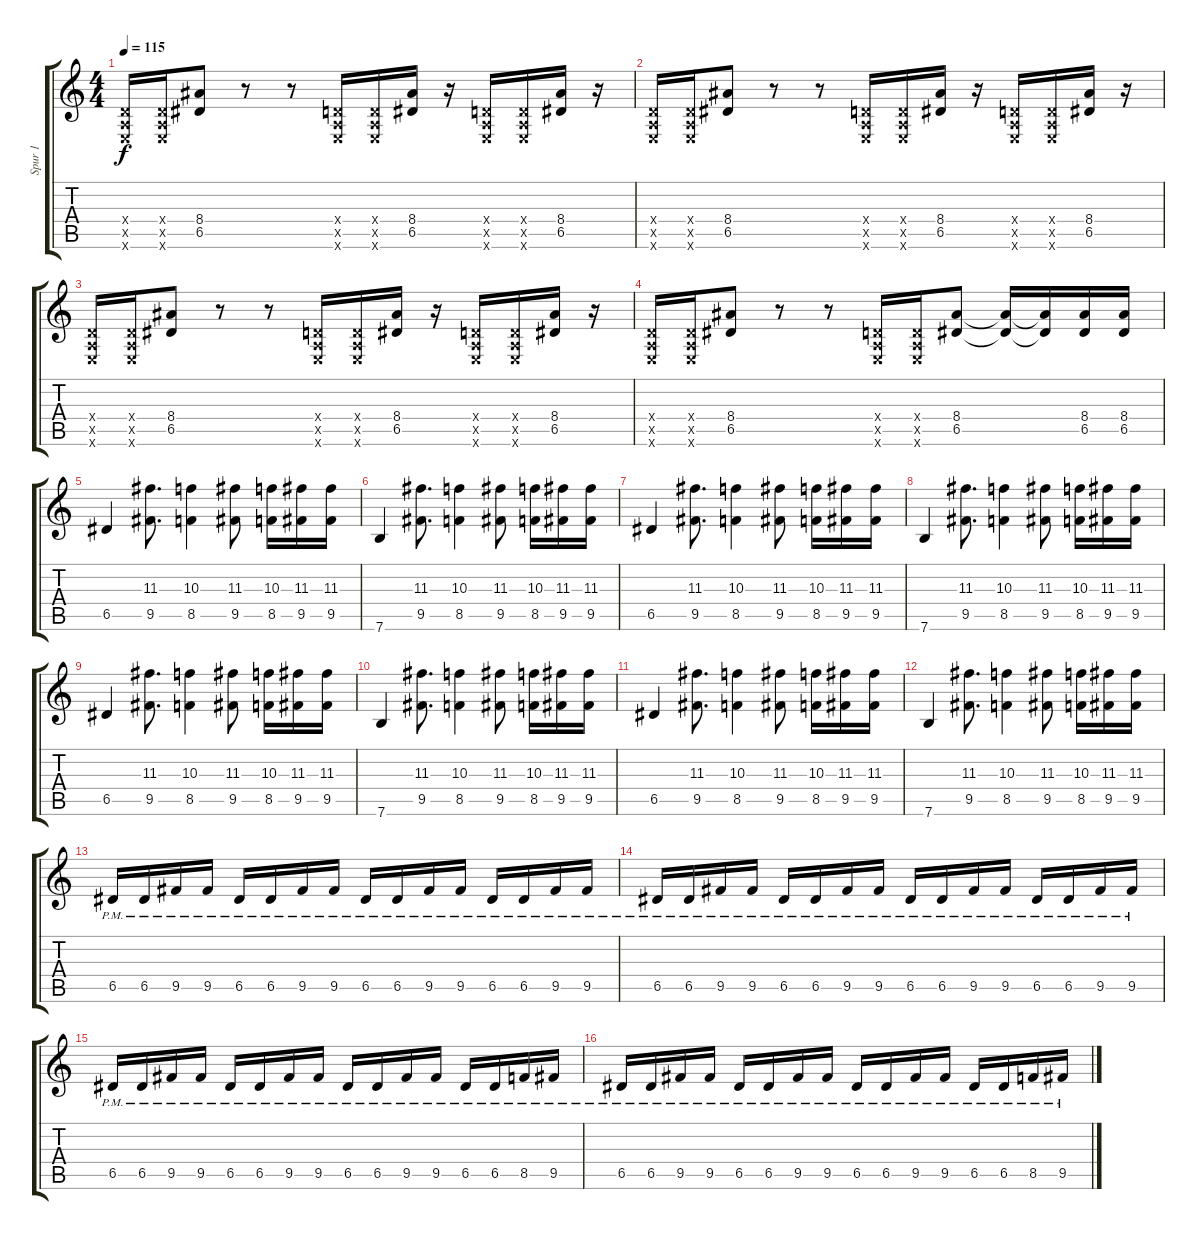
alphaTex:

\track ("Spur 1" "Spur 1") {instrument overdrivenguitar}
\staff {score tabs}
\tuning (E4 B3 G3 D3 A2 E2) {hide}
\ts (4 4)
\tempo 115
\clef g2
\ks c
(0.4{x} 0.5{x} 0.6{x}).16{dy f instrument overdrivenguitar} (0.4{x} 0.5{x} 0.6{x}).16 (8.4 6.5).8 r.8 r.8 (0.4{x} 0.5{x} 0.6{x}).16 (0.4{x} 0.5{x} 0.6{x}).16 (8.4 6.5).16 r.16 (0.4{x} 0.5{x} 0.6{x}).16 (0.4{x} 0.5{x} 0.6{x}).16 (8.4 6.5).16 r.16 |
(0.4{x} 0.5{x} 0.6{x}).16 (0.4{x} 0.5{x} 0.6{x}).16 (8.4 6.5).8 r.8 r.8 (0.4{x} 0.5{x} 0.6{x}).16 (0.4{x} 0.5{x} 0.6{x}).16 (8.4 6.5).16 r.16 (0.4{x} 0.5{x} 0.6{x}).16 (0.4{x} 0.5{x} 0.6{x}).16 (8.4 6.5).16 r.16 |
(0.4{x} 0.5{x} 0.6{x}).16 (0.4{x} 0.5{x} 0.6{x}).16 (8.4 6.5).8 r.8 r.8 (0.4{x} 0.5{x} 0.6{x}).16 (0.4{x} 0.5{x} 0.6{x}).16 (8.4 6.5).16 r.16 (0.4{x} 0.5{x} 0.6{x}).16 (0.4{x} 0.5{x} 0.6{x}).16 (8.4 6.5).16 r.16 |
(0.4{x} 0.5{x} 0.6{x}).16 (0.4{x} 0.5{x} 0.6{x}).16 (8.4 6.5).8 r.8 r.8 (0.4{x} 0.5{x} 0.6{x}).16 (0.4{x} 0.5{x} 0.6{x}).16 (8.4 6.5).8 (8.4{t} 6.5{t}).16 (8.4{t} 6.5{t}).16 (8.4 6.5).16 (8.4 6.5).16 |
6.5.4 (11.3 9.5).8{d} (10.3 8.5).4 (11.3 9.5).8 (10.3 8.5).16 (11.3 9.5).16 (11.3 9.5).16 |
7.6.4 (11.3 9.5).8{d} (10.3 8.5).4 (11.3 9.5).8 (10.3 8.5).16 (11.3 9.5).16 (11.3 9.5).16 |
6.5.4 (11.3 9.5).8{d} (10.3 8.5).4 (11.3 9.5).8 (10.3 8.5).16 (11.3 9.5).16 (11.3 9.5).16 |
7.6.4 (11.3 9.5).8{d} (10.3 8.5).4 (11.3 9.5).8 (10.3 8.5).16 (11.3 9.5).16 (11.3 9.5).16 |
6.5.4 (11.3 9.5).8{d} (10.3 8.5).4 (11.3 9.5).8 (10.3 8.5).16 (11.3 9.5).16 (11.3 9.5).16 |
7.6.4 (11.3 9.5).8{d} (10.3 8.5).4 (11.3 9.5).8 (10.3 8.5).16 (11.3 9.5).16 (11.3 9.5).16 |
6.5.4 (11.3 9.5).8{d} (10.3 8.5).4 (11.3 9.5).8 (10.3 8.5).16 (11.3 9.5).16 (11.3 9.5).16 |
7.6.4 (11.3 9.5).8{d} (10.3 8.5).4 (11.3 9.5).8 (10.3 8.5).16 (11.3 9.5).16 (11.3 9.5).16 |
6.5{pm}.16 6.5{pm}.16 9.5{pm}.16 9.5{pm}.16 6.5{pm}.16 6.5{pm}.16 9.5{pm}.16 9.5{pm}.16 6.5{pm}.16 6.5{pm}.16 9.5{pm}.16 9.5{pm}.16 6.5{pm}.16 6.5{pm}.16 9.5{pm}.16 9.5{pm}.16 |
6.5{pm}.16 6.5{pm}.16 9.5{pm}.16 9.5{pm}.16 6.5{pm}.16 6.5{pm}.16 9.5{pm}.16 9.5{pm}.16 6.5{pm}.16 6.5{pm}.16 9.5{pm}.16 9.5{pm}.16 6.5{pm}.16 6.5{pm}.16 9.5{pm}.16 9.5{pm}.16 |
6.5{pm}.16 6.5{pm}.16 9.5{pm}.16 9.5{pm}.16 6.5{pm}.16 6.5{pm}.16 9.5{pm}.16 9.5{pm}.16 6.5{pm}.16 6.5{pm}.16 9.5{pm}.16 9.5{pm}.16 6.5{pm}.16 6.5{pm}.16 8.5{pm}.16 9.5{pm}.16 |
6.5{pm}.16 6.5{pm}.16 9.5{pm}.16 9.5{pm}.16 6.5{pm}.16 6.5{pm}.16 9.5{pm}.16 9.5{pm}.16 6.5{pm}.16 6.5{pm}.16 9.5{pm}.16 9.5{pm}.16 6.5{pm}.16 6.5{pm}.16 8.5{pm}.16 9.5{pm}.16
